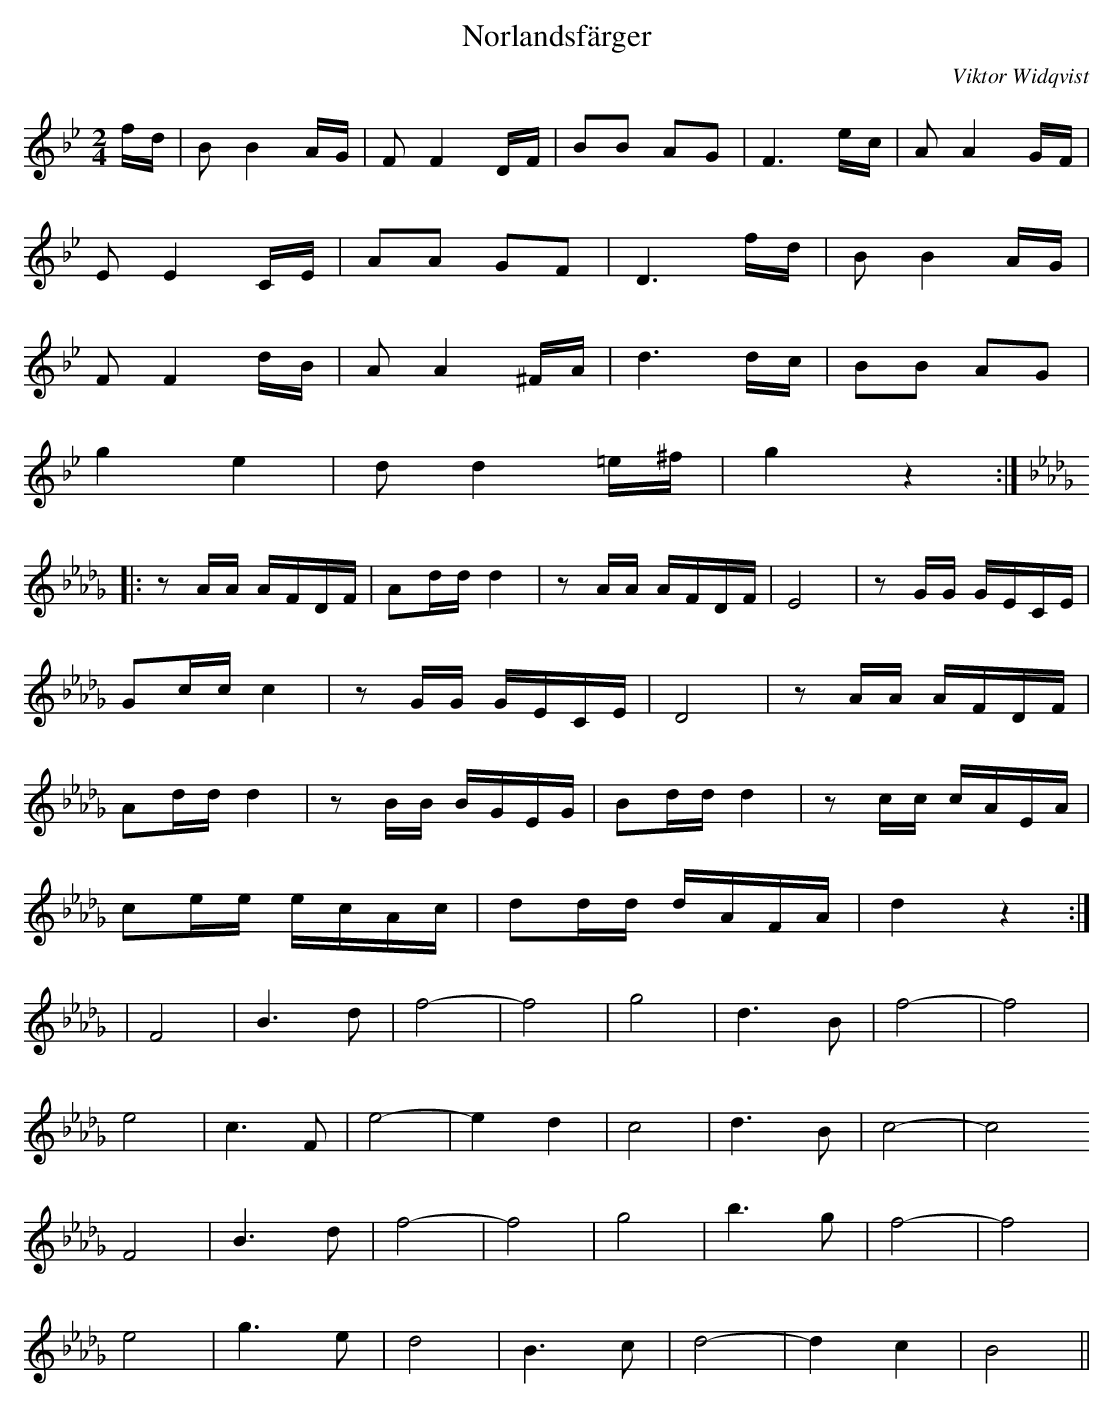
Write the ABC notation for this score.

X:1
T:Norlandsfärger
M:2/4
C:Viktor Widqvist
L:1/8
K:Bb
f/d/ | BB2A/G/ | FF2D/F/ | BB AG | F3e/c/ | AA2G/F/ |
EE2C/E/ | AA GF | D3f/d/ | BB2 A/G/ |
FF2d/B/ | AA2^F/A/ | d3d/c/ | BB AG |
g2 e2 | dd2=e/^f/ | g2z2 :|
K:Db
|:zA/A/ A/F/D/F/ | Ad/d/ d2 |zA/A/ A/F/D/F/ | E4 |zG/G/ G/E/C/E/ |
Gc/c/ c2 |zG/G/ G/E/C/E/ | D4 |zA/A/ A/F/D/F/ |
Ad/d/ d2 |zB/B/ B/G/E/G/ | Bd/d/ d2 |zc/c/ c/A/E/A/ |
ce/e/ e/c/A/c/ | dd/d/ d/A/F/A/ | d2z2 :|
K:Bbm
|F4 | B2>d2 | f4- |f4| g4 | d2>B2 | f4- |f4|
e4 | c2>F2 | e4- | e2 d2 | c4 | d2>B2 | c4- | c4
F4 | B2>d2 | f4- |f4| g4 | b2>g2 | f4- |f4|
e4 | g2>e2 | d4 | B2>c2 | d4- | d2 c2 | B4 ||
